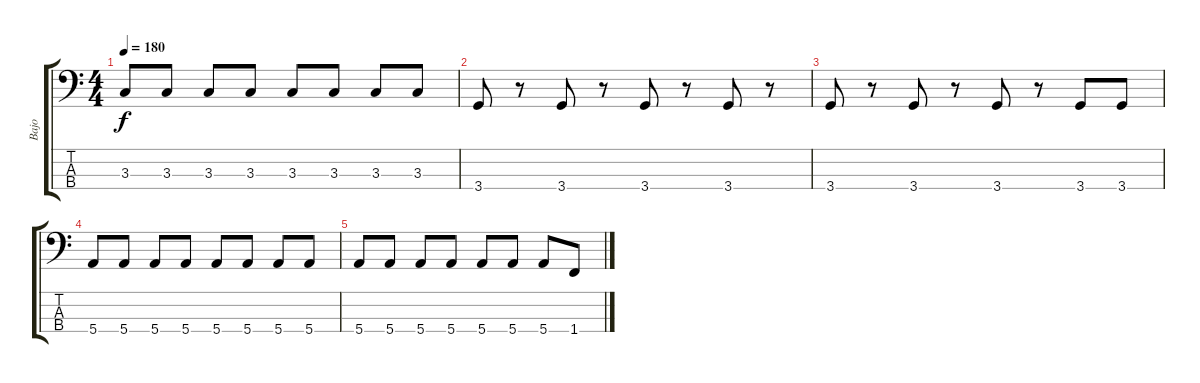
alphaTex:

\track ("Bajo" "Bajo") {instrument electricbassfinger}
\staff {score tabs}
\tuning (G2 D2 A1 E1) {hide}
\ts (4 4)
\tempo 180
\clef f4
\ks c
3.3.8{dy f} 3.3.8 3.3.8 3.3.8 3.3.8 3.3.8 3.3.8 3.3.8 |
3.4.8 r.8 3.4.8 r.8 3.4.8 r.8 3.4.8 r.8 |
3.4.8 r.8 3.4.8 r.8 3.4.8 r.8 3.4.8 3.4.8 |
5.4.8 5.4.8 5.4.8 5.4.8 5.4.8 5.4.8 5.4.8 5.4.8 |
5.4.8 5.4.8 5.4.8 5.4.8 5.4.8 5.4.8 5.4.8 1.4.8
